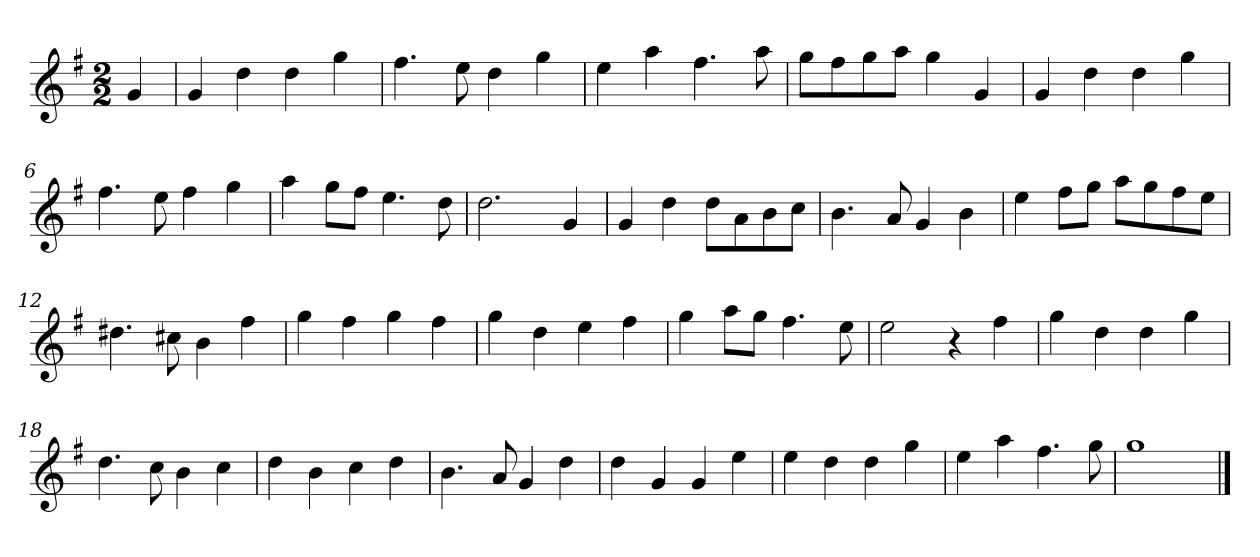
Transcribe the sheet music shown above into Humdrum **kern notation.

**kern
*part1
*staff1
*k[f#]
*M2/2
*MM120
=
4g
=1
4g
4dd
4dd
4gg
=2
4.ff#
8ee
4dd
4gg
=3
4ee
4aa
4.ff#
8aa
=4
8ggL
8ff#
8gg
8aaJ
4gg
4g
=5
4g
4dd
4dd
4gg
=6
4.ff#
8ee
4ff#
4gg
=7
4aa
8ggL
8ff#J
4.ee
8dd
=8
2.dd
4g
=9
4g
4dd
8ddL
8a
8b
8ccJ
=10
4.b
8a
4g
4b
=11
4ee
8ff#L
8ggJ
8aaL
8gg
8ff#
8eeJ
=12
4.dd#X
8cc#X
4b
4ff#
=13
4gg
4ff#
4gg
4ff#
=14
4gg
4dd
4ee
4ff#
=15
4gg
8aaL
8ggJ
4.ff#
8ee
=16
2ee
4r
4ff#
=17
4gg
4dd
4dd
4gg
=18
4.dd
8cc
4b
4cc
=19
4dd
4b
4cc
4dd
=20
4.b
8a
4g
4dd
=21
4dd
4g
4g
4ee
=22
4ee
4dd
4dd
4gg
=23
4ee
4aa
4.ff#
8gg
=24
1gg
==
*-
